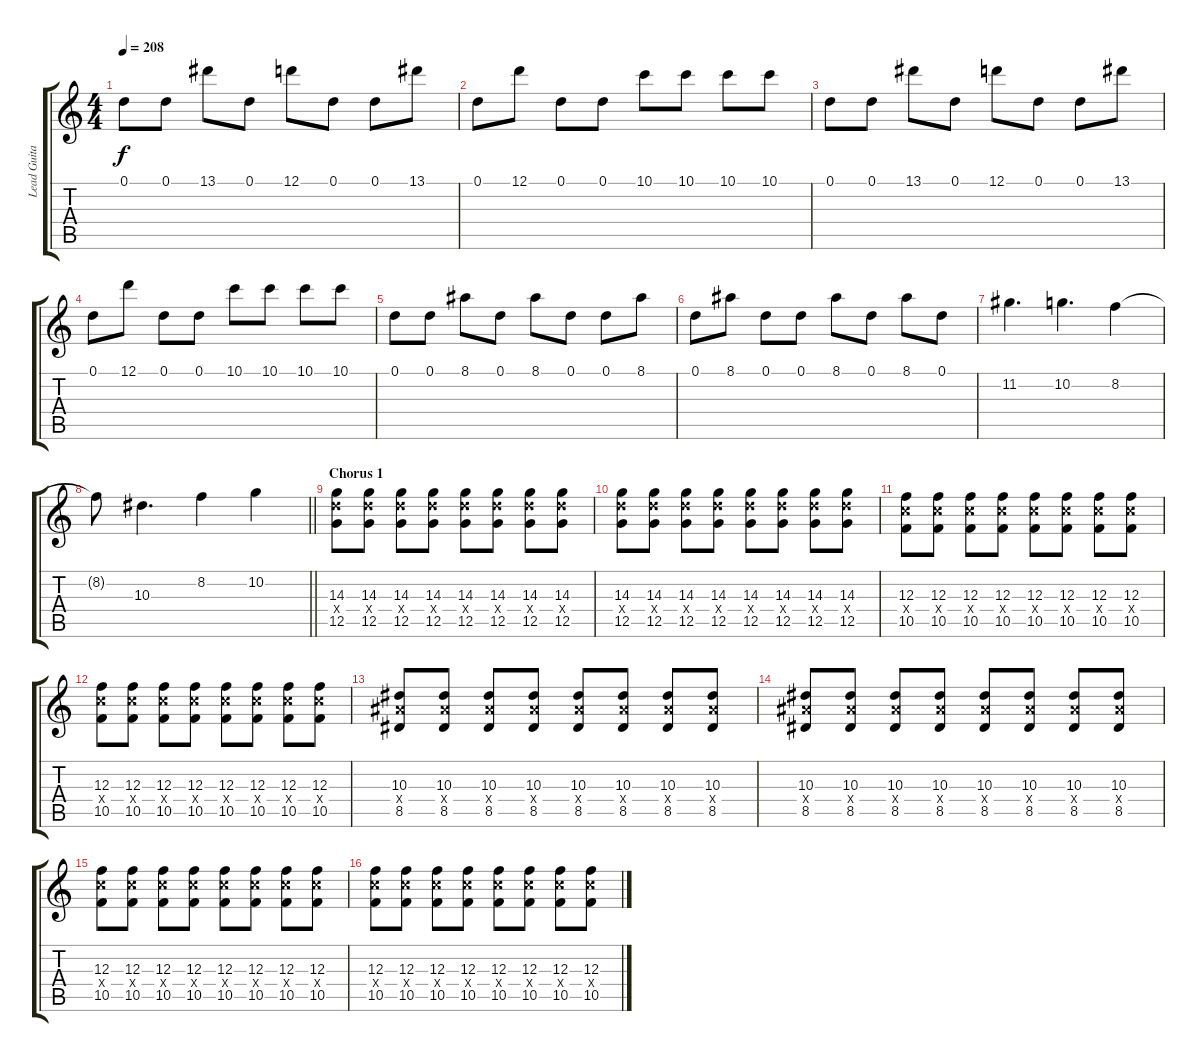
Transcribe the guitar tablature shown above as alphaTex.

\track ("Lead Guitar" "Lead Guita") {instrument distortionguitar}
\staff {score tabs}
\tuning (D4 A3 F3 C3 G2 C2) {hide}
\ts (4 4)
\tempo 208
\clef g2
\ks c
0.1.8{dy f} 0.1.8 13.1.8 0.1.8 12.1.8 0.1.8 0.1.8 13.1.8 |
0.1.8 12.1.8 0.1.8 0.1.8 10.1.8 10.1.8 10.1.8 10.1.8 |
0.1.8 0.1.8 13.1.8 0.1.8 12.1.8 0.1.8 0.1.8 13.1.8 |
0.1.8 12.1.8 0.1.8 0.1.8 10.1.8 10.1.8 10.1.8 10.1.8 |
0.1.8 0.1.8 8.1.8 0.1.8 8.1.8 0.1.8 0.1.8 8.1.8 |
0.1.8 8.1.8 0.1.8 0.1.8 8.1.8 0.1.8 8.1.8 0.1.8 |
11.2.4{d} 10.2.4{d} 8.2.4 |
\barLineRight lightlight
8.2{t}.8 10.3.4{d} 8.2.4 10.2.4 |
\section ("" "Chorus 1")
(14.3 14.4{x} 12.5).8 (14.3 14.4{x} 12.5).8 (14.3 14.4{x} 12.5).8 (14.3 14.4{x} 12.5).8 (14.3 14.4{x} 12.5).8 (14.3 14.4{x} 12.5).8 (14.3 14.4{x} 12.5).8 (14.3 14.4{x} 12.5).8 |
(14.3 14.4{x} 12.5).8 (14.3 14.4{x} 12.5).8 (14.3 14.4{x} 12.5).8 (14.3 14.4{x} 12.5).8 (14.3 14.4{x} 12.5).8 (14.3 14.4{x} 12.5).8 (14.3 14.4{x} 12.5).8 (14.3 14.4{x} 12.5).8 |
(12.3 12.4{x} 10.5).8 (12.3 12.4{x} 10.5).8 (12.3 12.4{x} 10.5).8 (12.3 12.4{x} 10.5).8 (12.3 12.4{x} 10.5).8 (12.3 12.4{x} 10.5).8 (12.3 12.4{x} 10.5).8 (12.3 12.4{x} 10.5).8 |
(12.3 12.4{x} 10.5).8 (12.3 12.4{x} 10.5).8 (12.3 12.4{x} 10.5).8 (12.3 12.4{x} 10.5).8 (12.3 12.4{x} 10.5).8 (12.3 12.4{x} 10.5).8 (12.3 12.4{x} 10.5).8 (12.3 12.4{x} 10.5).8 |
(10.3 10.4{x} 8.5).8 (10.3 10.4{x} 8.5).8 (10.3 10.4{x} 8.5).8 (10.3 10.4{x} 8.5).8 (10.3 10.4{x} 8.5).8 (10.3 10.4{x} 8.5).8 (10.3 10.4{x} 8.5).8 (10.3 10.4{x} 8.5).8 |
(10.3 10.4{x} 8.5).8 (10.3 10.4{x} 8.5).8 (10.3 10.4{x} 8.5).8 (10.3 10.4{x} 8.5).8 (10.3 10.4{x} 8.5).8 (10.3 10.4{x} 8.5).8 (10.3 10.4{x} 8.5).8 (10.3 10.4{x} 8.5).8 |
(12.3 12.4{x} 10.5).8 (12.3 12.4{x} 10.5).8 (12.3 12.4{x} 10.5).8 (12.3 12.4{x} 10.5).8 (12.3 12.4{x} 10.5).8 (12.3 12.4{x} 10.5).8 (12.3 12.4{x} 10.5).8 (12.3 12.4{x} 10.5).8 |
(12.3 12.4{x} 10.5).8 (12.3 12.4{x} 10.5).8 (12.3 12.4{x} 10.5).8 (12.3 12.4{x} 10.5).8 (12.3 12.4{x} 10.5).8 (12.3 12.4{x} 10.5).8 (12.3 12.4{x} 10.5).8 (12.3 12.4{x} 10.5).8
